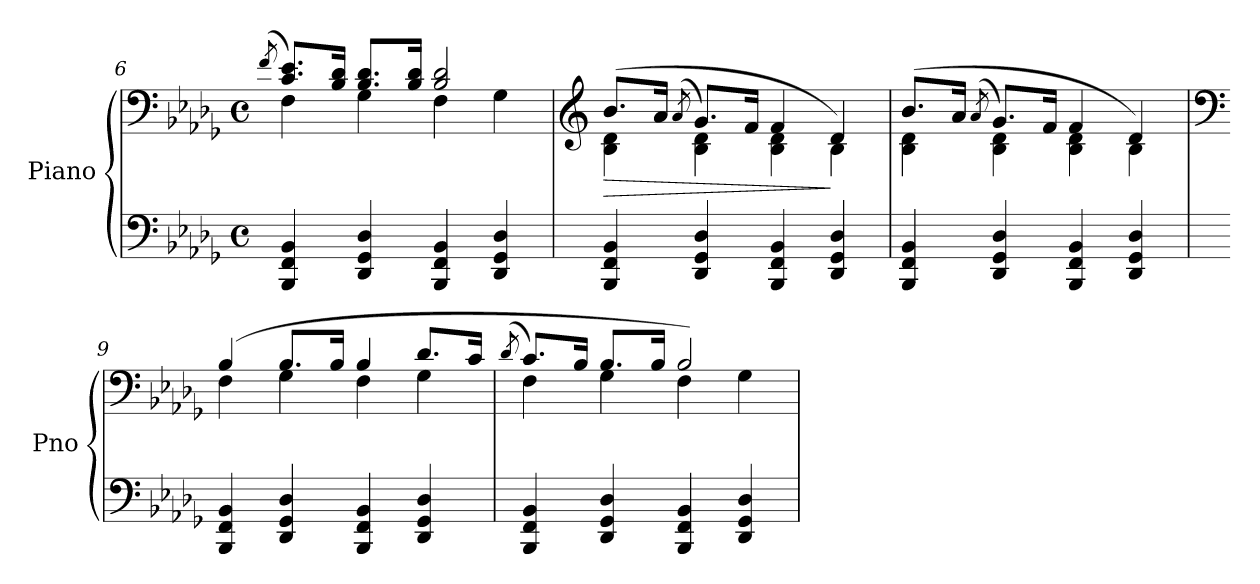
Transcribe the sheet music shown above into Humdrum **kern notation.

**kern	**kern	**dynam
*part1	*part1	*part1
*staff2	*staff1	*staff1/2
*I"Piano	*	*
*I'Pno	*	*
!!LO:LB:g=z
*clefF4	*clefF4	*
*k[b-e-a-d-g-]	*k[b-e-a-d-g-]	*
*M4/4	*M4/4	*
*met(c)	*met(c)	*
=6	=6	=6
.	(>8qf/	.
*	*^	*
4BBB-/ 4FF/ 4BB-/	8.c/ 8.e-/L)	4F\	.
.	16B-/ 16d-/Jk	.	.
4DD-/ 4GG-/ 4D-/	8.B-/ 8.d-/L	4G-\	.
.	16B-/ 16d-/Jk	.	.
4BBB-/ 4FF/ 4BB-/	2B-/ 2d-/	4F\	.
4DD-/ 4GG-/ 4D-/	.	4G-\	.
!!LO:LB:g=z	!!
=7	=7	=7	=7
*	*clefG2	*	*
!	!	!	!LO:HP:b
4BBB-/ 4FF/ 4BB-/	(8.b-/L	4B-\ 4d-\	>
.	16a-/Jk	.	.
.	(8qa-/	.	.
4DD-/ 4GG-/ 4D-/	8.g-/L)	4B-\ 4d-\	.
.	16f/Jk	.	.
4BBB-/ 4FF/ 4BB-/	4f/	4B-\ 4d-\	.
4DD-/ 4GG-/ 4D-/	4d-/)	4B-\	]
=8	=8	=8	=8
4BBB-/ 4FF/ 4BB-/	(8.b-/L	4B-\ 4d-\	.
.	16a-/Jk	.	.
.	(8qa-/	.	.
4DD-/ 4GG-/ 4D-/	8.g-/L)	4B-\ 4d-\	.
.	16f/Jk	.	.
4BBB-/ 4FF/ 4BB-/	4f/	4B-\ 4d-\	.
4DD-/ 4GG-/ 4D-/	4d-/)	4B-\	.
=9	=9	=9	=9
*	*clefF4	*	*
4BBB-/ 4FF/ 4BB-/	(4B-/	4F\	.
4DD-/ 4GG-/ 4D-/	8.B-/L	4G-\	.
.	16B-/Jk	.	.
4BBB-/ 4FF/ 4BB-/	4B-/	4F\	.
4DD-/ 4GG-/ 4D-/	8.d-/L	4G-\	.
.	16c/Jk	.	.
=10	=10	=10	=10
.	(8qd-/	.	.
4BBB-/ 4FF/ 4BB-/	8.c/L)	4F\	.
.	16B-/Jk	.	.
4DD-/ 4GG-/ 4D-/	8.B-/L	4G-\	.
.	16B-/Jk	.	.
4BBB-/ 4FF/ 4BB-/	2B-/)	4F\	.
4DD-/ 4GG-/ 4D-/	.	4G-\	.
*	*v	*v	*
=	=	=
*-	*-	*-
